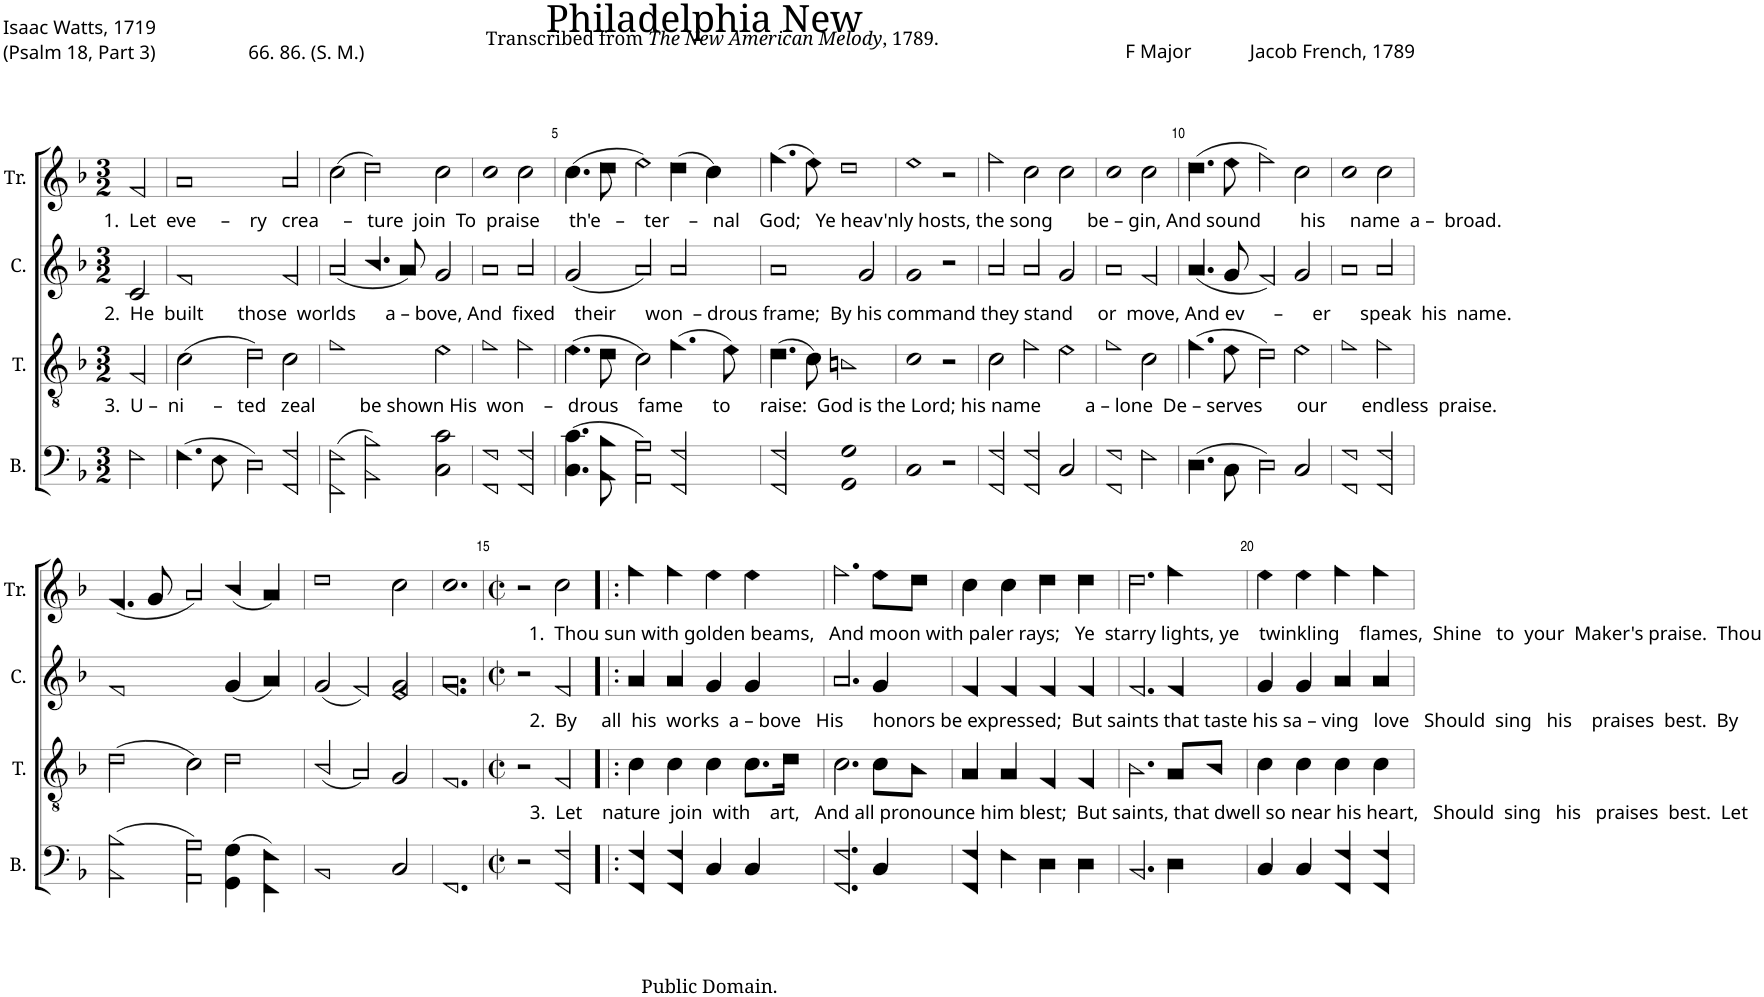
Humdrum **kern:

**kern	**kern	**kern	**kern
*part4	*part3	*part2	*part1
*staff4	*staff3	*staff2	*staff1
*I"B.	*I"T.	*I"C.	*I"Tr.
*I'B.	*I'T.	*I'C.	*I'Tr.
*clefF4	*clefGv2	*clefG2	*clefG2
*k[b-]	*k[b-]	*k[b-]	*k[b-]
*M3/2	*M3/2	*M3/2	*M3/2
=1	=1	=1	=1
!	!	!	!LO:TX:b:t=1.  Let  eve     –    ry   crea     –   ture  join  To  praise      th'e   –    ter    –   nal    God;   Ye heav'nly hosts, the song       be – gin, And sound        his     name  a –  broad.
!	!	!LO:TX:b:t=2.  He  built       those  worlds      a – bove, And  fixed    their      won  – drous frame;  By his command they stand     or  move, And ev      –      er      speak  his  name.	!
!	!LO:TX:b:t=3.  U –  ni      –   ted   zeal         be shown His  won    –   drous    fame      to      raise&colon;  God is the Lord; his name         a – lone  De – serves       our       endless  praise.	!	!
2F!\	2F!/	2c!/	2f!/
=2	=2	=2	=2
(4.F!\	(2c!\	1f!	1a!
8E!\	.	.	.
2D!\)	2d!\)	.	.
2FF!/ 2F!/	2c!\	2f!/	2a!/
=3	=3	=3	=3
(2FF!\ 2F!\	1f!	(2a!/	(2cc!\
2BB-!\ 2B-!\)	.	4.b-!/	2dd!\)
.	.	8a!/)	.
2C!\ 2c!\	2e!\	2g!/	2cc!\
=4	=4	=4	=4
1FF! 1F!	1f!	1a!	1cc!
2FF!/ 2F!/	2f!\	2a!/	2cc!\
=5	=5	=5	=5
(4.C!\ 4.c!\	(4.e!\	(2g!/	(4.cc!\
8BB-!\ 8B-!\	8d!\	.	8dd!\
2AA!\ 2A!\)	2c!\)	2a!/)	2ee!\)
2FF!/ 2F!/	(4.f!\	2a!/	(4dd!\
.	.	.	4cc!\)
.	8e!\)	.	.
=6	=6	=6	=6
2FF!/ 2F!/	(4.d!\	1a!	(4.ff!\
.	8c!\)	.	8ee!\)
1GG! 1G!	1Bn!	.	1dd!
.	.	2g!/	.
=7	=7	=7	=7
1C!	1c!	1g!	1ee!
2r	2r	2r	2r
=8	=8	=8	=8
2FF!/ 2F!/	2c!\	2a!/	2ff!\
2FF!/ 2F!/	2f!\	2a!/	2cc!\
2C!/	2e!\	2g!/	2cc!\
=9	=9	=9	=9
1FF! 1F!	1f!	1a!	1cc!
2F!\	2c!\	2f!/	2cc!\
=10	=10	=10	=10
(4.D!\	(4.f!\	(4.a!/	(4.dd!\
8C!\	8e!\	8g!/	8ee!\
2D!\)	2d!\)	2f!/)	2ff!\)
2C!/	2e!\	2g!/	2cc!\
=11	=11	=11	=11
1FF! 1F!	1f!	1a!	1cc!
2FF!/ 2F!/	2f!\	2a!/	2cc!\
!!LO:LB:g=z
=12	=12	=12	=12
(2BB-!\ 2B-!\	(2d!\	1f!	(4.f!/
.	.	.	8g!/
2AA!\ 2A!\)	2c!\)	.	2a!/)
(4GG!\ 4G!\	2d!\	(4g!/	(4b-!/
4FF!\ 4F!\)	.	4a!/)	4a!/)
=13	=13	=13	=13
1BB-!	(2B-!/	(2g!/	1dd!
.	2A!/)	2f!/)	.
2C!/	2G!/	2e!/ 2g!/	2cc!\
=14	=14	=14	=14
1.FF!	1.F!	1.f! 1.a!	1.cc!
=15	=15	=15	=15
*M2/2	*M2/2	*M2/2	*M2/2
*met(c|)	*met(c|)	*met(c|)	*met(c|)
2r	2r	2r	2r
!	!	!	!LO:TX:b:t=1.  Thou sun with golden beams,   And moon with paler rays;   Ye  starry lights, ye    twinkling    flames,  Shine   to  your  Maker's praise.  Thou
!	!	!LO:TX:b:t=2.  By     all  his  works  a – bove   His      honors be expressed;  But saints that taste his sa – ving   love   Should  sing   his    praises  best.  By	!
!	!LO:TX:b:t=3.  Let    nature  join  with    art,   And all pronounce him blest;  But saints, that dwell so near his heart,   Should  sing   his   praises  best.  Let	!	!
2FF!/ 2F!/	2F!/	2f!/	2cc!\
=16!|:	=16!|:	=16!|:	=16!|:
4FF!/ 4F!/	4c!\	4a!/	4ff!\
4FF!/ 4F!/	4c!\	4a!/	4ff!\
4C!/	4c!\	4g!/	4ee!\
4C!/	8.c!\L	4g!/	4ee!\
.	16d!\Jk	.	.
=17	=17	=17	=17
2.FF!/ 2.F!/	2.c!\	2.a!/	2.ff!\
4C!/	8c!\L	4g!/	8ee!\L
.	8B-!\J	.	8dd!\J
=18	=18	=18	=18
4FF!/ 4F!/	4A!/	4f!/	4cc!\
4F!\	4A!/	4f!/	4cc!\
4D!\	4F!/	4f!/	4dd!\
4D!\	4F!/	4f!/	4dd!\
=19	=19	=19	=19
2.BB-!/	2.B-!\	2.f!/	2.dd!\
4D!\	8A!/L	4f!/	4ff!\
.	8B-!/J	.	.
=20	=20	=20	=20
4C!/	4c!\	4g!/	4ee!\
4C!/	4c!\	4g!/	4ee!\
4FF!/ 4F!/	4c!\	4a!/	4ff!\
4FF!/ 4F!/	4c!\	4a!/	4ff!\
=	=	=	=
*-	*-	*-	*-
